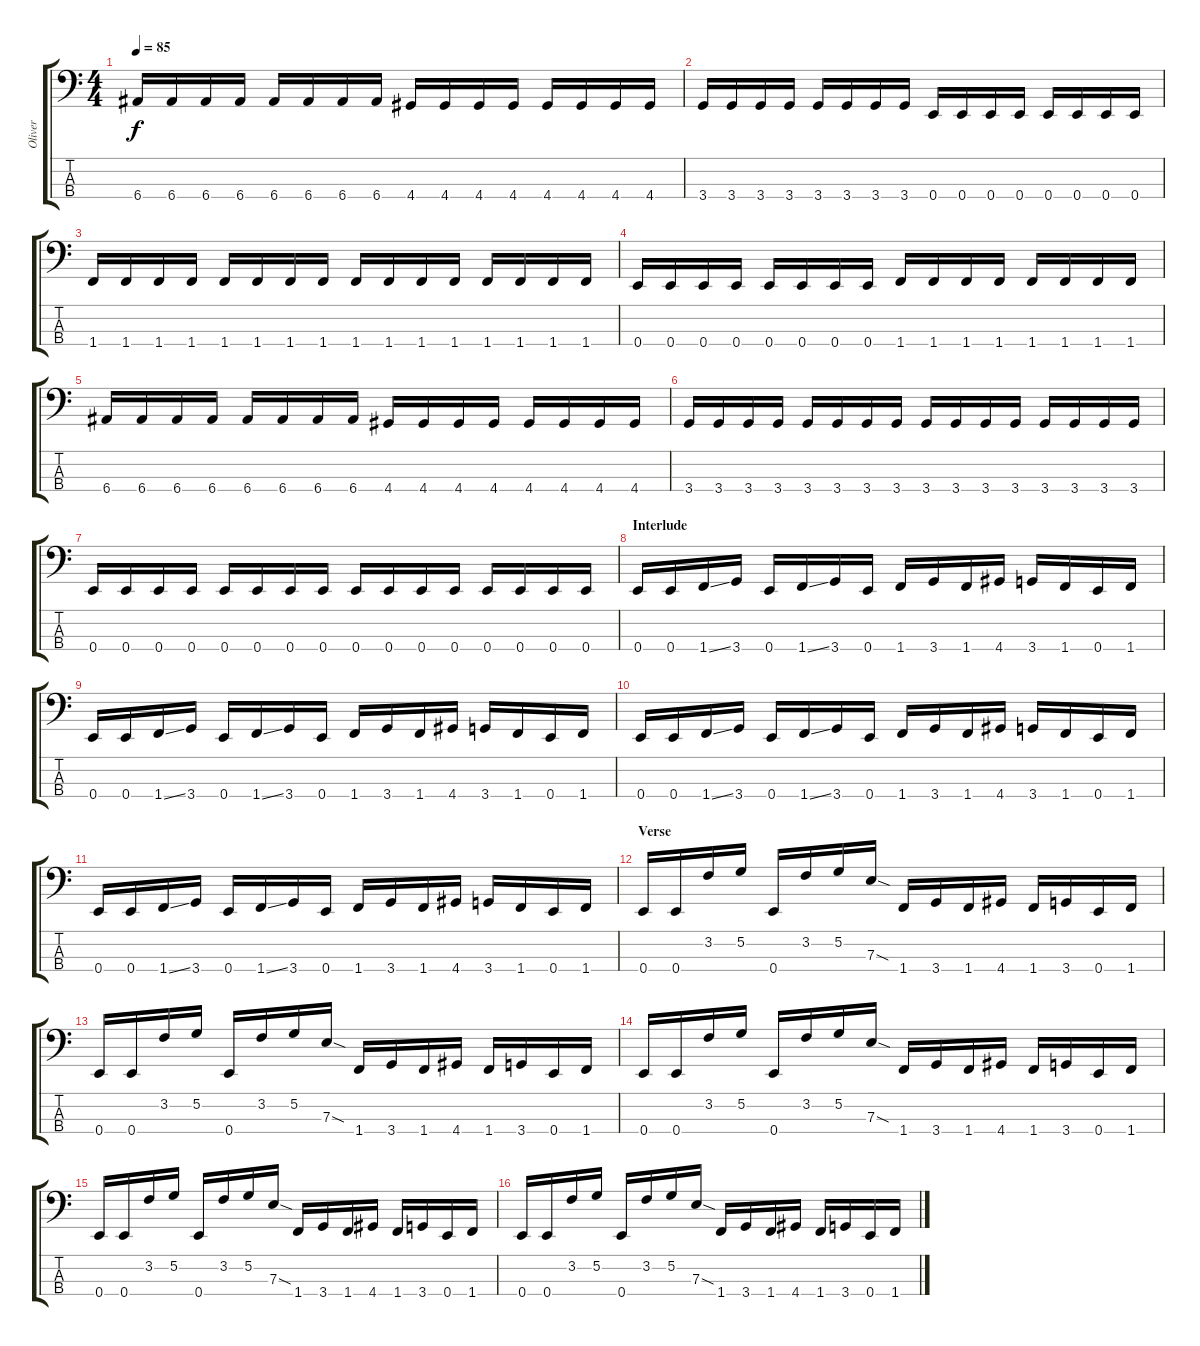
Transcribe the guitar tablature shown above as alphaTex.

\track ("Oliver" "Oliver") {instrument electricbasspick}
\staff {score tabs}
\tuning (G2 D2 A1 E1) {hide}
\ts (4 4)
\tempo 85
\clef f4
\ks c
6.4.16{dy f} 6.4.16 6.4.16 6.4.16 6.4.16 6.4.16 6.4.16 6.4.16 4.4.16 4.4.16 4.4.16 4.4.16 4.4.16 4.4.16 4.4.16 4.4.16 |
3.4.16 3.4.16 3.4.16 3.4.16 3.4.16 3.4.16 3.4.16 3.4.16 0.4.16 0.4.16 0.4.16 0.4.16 0.4.16 0.4.16 0.4.16 0.4.16 |
1.4.16 1.4.16 1.4.16 1.4.16 1.4.16 1.4.16 1.4.16 1.4.16 1.4.16 1.4.16 1.4.16 1.4.16 1.4.16 1.4.16 1.4.16 1.4.16 |
0.4.16 0.4.16 0.4.16 0.4.16 0.4.16 0.4.16 0.4.16 0.4.16 1.4.16 1.4.16 1.4.16 1.4.16 1.4.16 1.4.16 1.4.16 1.4.16 |
6.4.16 6.4.16 6.4.16 6.4.16 6.4.16 6.4.16 6.4.16 6.4.16 4.4.16 4.4.16 4.4.16 4.4.16 4.4.16 4.4.16 4.4.16 4.4.16 |
3.4.16 3.4.16 3.4.16 3.4.16 3.4.16 3.4.16 3.4.16 3.4.16 3.4.16 3.4.16 3.4.16 3.4.16 3.4.16 3.4.16 3.4.16 3.4.16 |
0.4.16 0.4.16 0.4.16 0.4.16 0.4.16 0.4.16 0.4.16 0.4.16 0.4.16 0.4.16 0.4.16 0.4.16 0.4.16 0.4.16 0.4.16 0.4.16 |
\section ("" "Interlude")
0.4.16 0.4.16 1.4{ss}.16 3.4.16 0.4.16 1.4{ss}.16 3.4.16 0.4.16 1.4.16 3.4.16 1.4.16 4.4.16 3.4.16 1.4.16 0.4.16 1.4.16 |
0.4.16 0.4.16 1.4{ss}.16 3.4.16 0.4.16 1.4{ss}.16 3.4.16 0.4.16 1.4.16 3.4.16 1.4.16 4.4.16 3.4.16 1.4.16 0.4.16 1.4.16 |
0.4.16 0.4.16 1.4{ss}.16 3.4.16 0.4.16 1.4{ss}.16 3.4.16 0.4.16 1.4.16 3.4.16 1.4.16 4.4.16 3.4.16 1.4.16 0.4.16 1.4.16 |
0.4.16 0.4.16 1.4{ss}.16 3.4.16 0.4.16 1.4{ss}.16 3.4.16 0.4.16 1.4.16 3.4.16 1.4.16 4.4.16 3.4.16 1.4.16 0.4.16 1.4.16 |
\section ("" "Verse")
0.4.16 0.4.16 3.2.16 5.2.16 0.4.16 3.2.16 5.2.16 7.3{sod}.16 1.4.16 3.4.16 1.4.16 4.4.16 1.4.16 3.4.16 0.4.16 1.4.16 |
0.4.16 0.4.16 3.2.16 5.2.16 0.4.16 3.2.16 5.2.16 7.3{sod}.16 1.4.16 3.4.16 1.4.16 4.4.16 1.4.16 3.4.16 0.4.16 1.4.16 |
0.4.16 0.4.16 3.2.16 5.2.16 0.4.16 3.2.16 5.2.16 7.3{sod}.16 1.4.16 3.4.16 1.4.16 4.4.16 1.4.16 3.4.16 0.4.16 1.4.16 |
0.4.16 0.4.16 3.2.16 5.2.16 0.4.16 3.2.16 5.2.16 7.3{sod}.16 1.4.16 3.4.16 1.4.16 4.4.16 1.4.16 3.4.16 0.4.16 1.4.16 |
0.4.16 0.4.16 3.2.16 5.2.16 0.4.16 3.2.16 5.2.16 7.3{sod}.16 1.4.16 3.4.16 1.4.16 4.4.16 1.4.16 3.4.16 0.4.16 1.4.16
